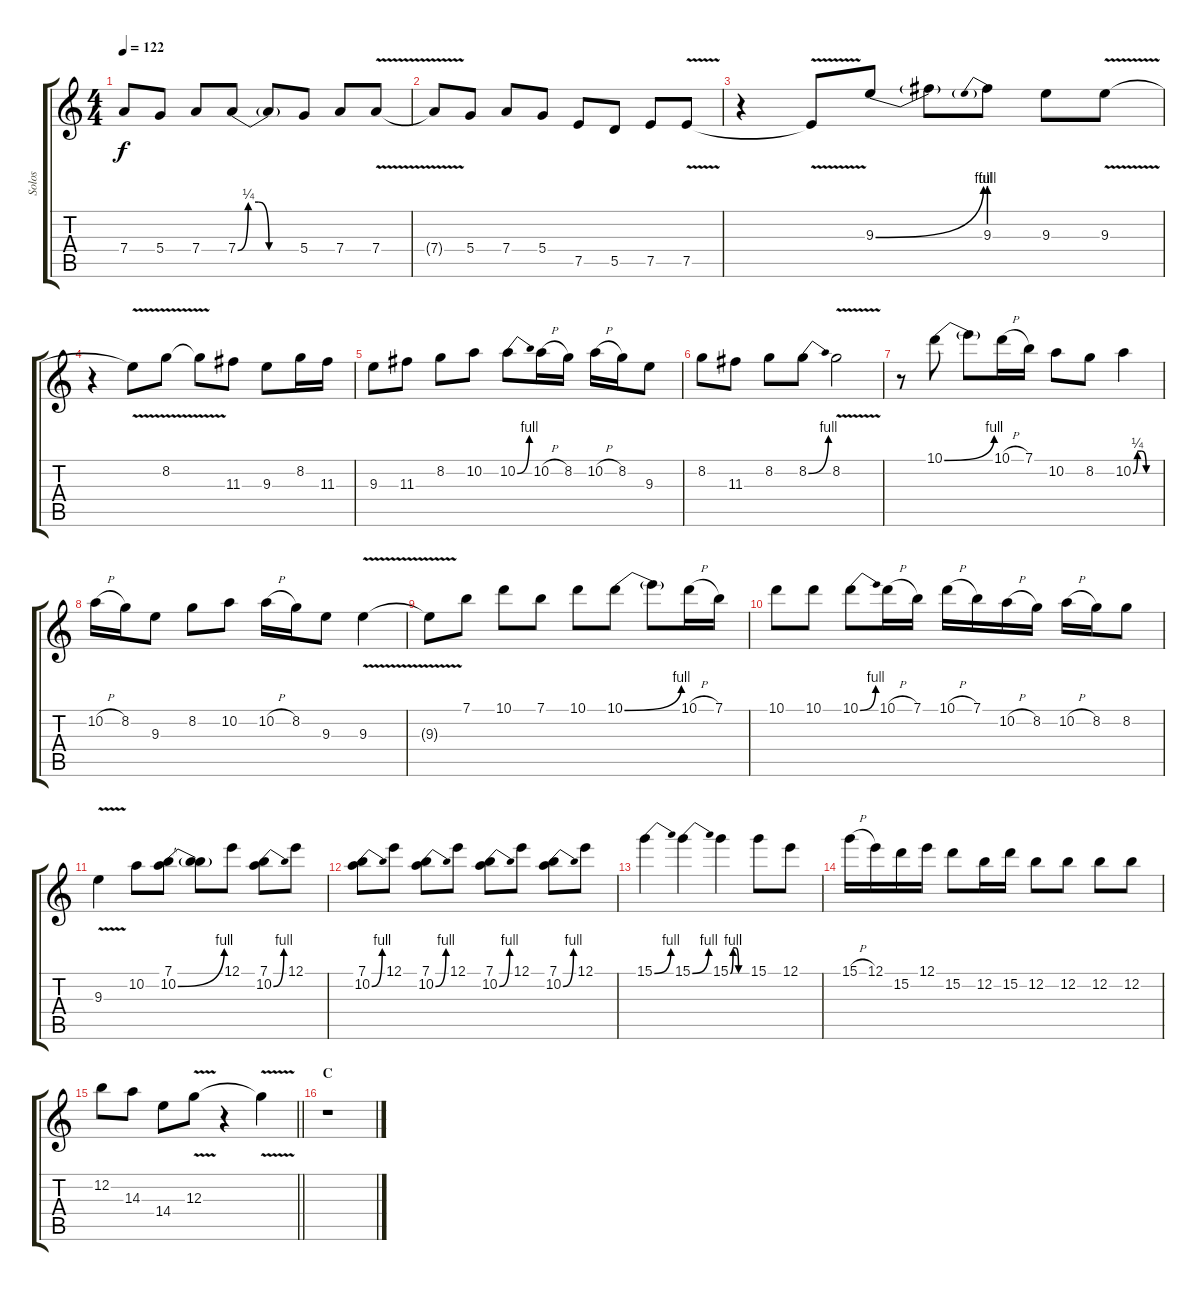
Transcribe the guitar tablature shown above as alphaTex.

\track ("Solos" "Solos") {instrument distortionguitar}
\staff {score tabs}
\tuning (E4 B3 G3 D3 A2 E2) {hide}
\ts (4 4)
\tempo 122
\clef g2
\ks c
7.4{t}.8{dy f} 5.4.8 7.4.8 7.4{be (custom 0 0 10 1 20 1 30 0 60 0)}.8 7.4{t}.8 5.4.8 7.4.8 7.4{v}.8 |
7.4{t}.8 5.4.8 7.4.8 5.4.8 7.5.8 5.5.8 7.5.8 7.5{v}.8 |
r.4 7.5{t}.8 9.3{be (bend 0 0 60 4)}.8 9.3{t}.8 9.3{be (prebend 0 4 60 4)}.8 9.3.8 9.3{v}.8 |
r.4 9.3{t}.8 8.2{v}.8 8.2{t}.8 11.3.8 9.3.8 8.2.16 11.3.16 |
9.3.8 11.3.8 8.2.8 10.2.8 10.2{be (bend 0 0 60 4)}.8 10.2{h}.16 8.2.16 10.2{h}.16 8.2.16 9.3.8 |
8.2.8 11.3.8 8.2.8 8.2{be (bend 0 0 60 4)}.8 8.2{v}.2 |
r.8 10.1{be (bend 0 0 60 4)}.8 10.1{t}.8 10.1{h}.16 7.1.16 10.2.8 8.2.8 10.2{be (custom 0 0 10 1 20 1 30 0 60 0)}.4 |
10.2{h}.16 8.2.16 9.3.8 8.2.8 10.2.8 10.2{h}.16 8.2.16 9.3.8 9.3{v}.4 |
9.3{t}.8 7.1.8 10.1.8 7.1.8 10.1.8 10.1{be (bend 0 0 60 4)}.8 10.1{t}.8 10.1{h}.16 7.1.16 |
10.1.8 10.1.8 10.1{be (bend 0 0 60 4)}.8 10.1{h}.16 7.1.16 10.1{h}.16 7.1.16 10.2{h}.16 8.2.16 10.2{h}.16 8.2.16 8.2.8 |
9.3{v}.4 10.2.8 (7.1 10.2{be (bend 0 0 60 4)}).8 (7.1{t} 10.2{t}).8 12.1.8 (7.1 10.2{be (bend 0 0 60 4)}).8 12.1.8 |
(7.1 10.2{be (bend 0 0 60 4)}).8 12.1.8 (7.1 10.2{be (bend 0 0 60 4)}).8 12.1.8 (7.1 10.2{be (bend 0 0 60 4)}).8 12.1.8 (7.1 10.2{be (bend 0 0 60 4)}).8 12.1.8 |
15.1{be (bend 0 0 60 4)}.4 15.1{be (bend 0 0 60 4)}.4 15.1{be (custom 0 0 10 4 20 4 30 0 60 0)}.4 15.1.8 12.1.8 |
15.1{h}.16 12.1.16 15.2.16 12.1.16 15.2.8 12.2.16 15.2.16 12.2.8 12.2.8 12.2.8 12.2.8 |
\barLineRight lightlight
12.2.8 14.3.8 14.4.8 12.3{v}.8 r.4 12.3{t}.4 |
\section ("" "C")
r.1
